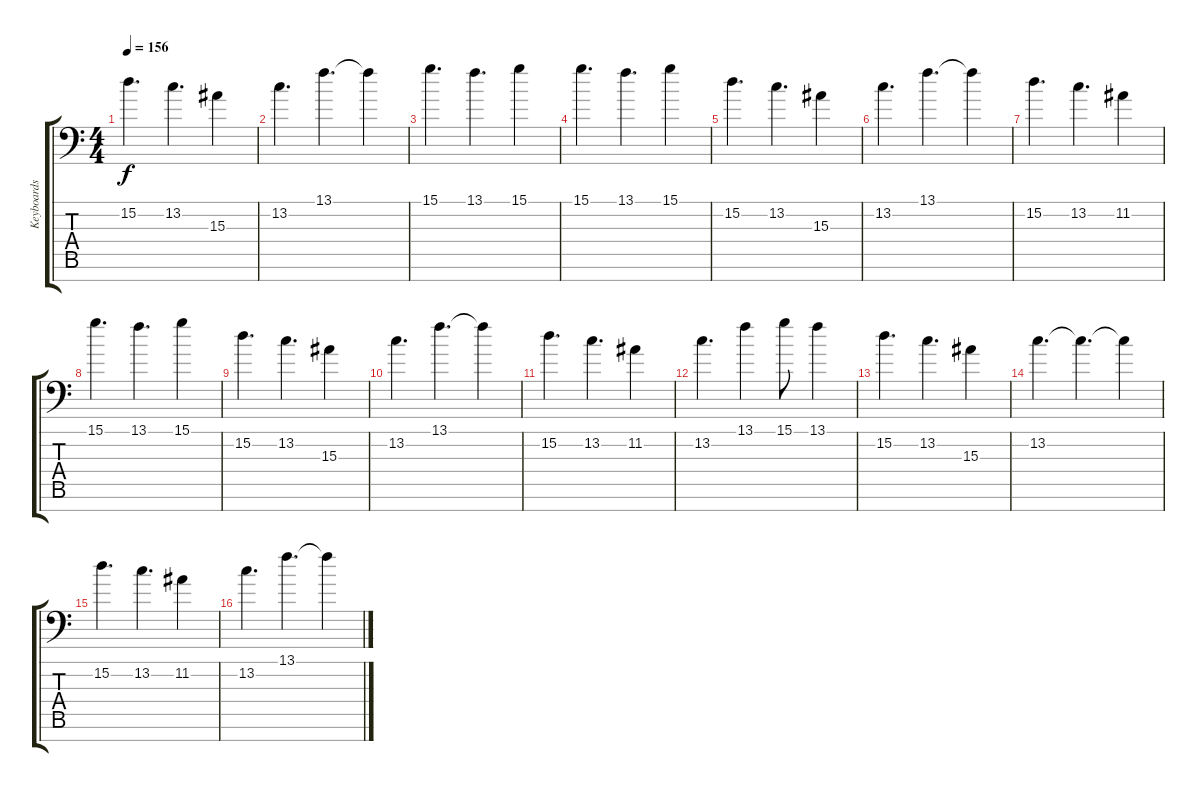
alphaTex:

\track ("Keyboards Lead 1" "Keyboards ") {instrument lead2sawtooth}
\staff {score tabs}
\tuning (E4 B3 G3 D3 A2 E2 G1) {hide}
\ts (4 4)
\tempo 156
\clef f4
\ks c
15.2.4{d dy f} 13.2.4{d} 15.3.4 |
13.2.4{d} 13.1.4{d} 13.1{t}.4 |
15.1.4{d} 13.1.4{d} 15.1.4 |
15.1.4{d} 13.1.4{d} 15.1.4 |
15.2.4{d} 13.2.4{d} 15.3.4 |
13.2.4{d} 13.1.4{d} 13.1{t}.4 |
15.2.4{d} 13.2.4{d} 11.2.4 |
15.1.4{d} 13.1.4{d} 15.1.4 |
15.2.4{d} 13.2.4{d} 15.3.4 |
13.2.4{d} 13.1.4{d} 13.1{t}.4 |
15.2.4{d} 13.2.4{d} 11.2.4 |
13.2.4{d} 13.1.4 15.1.8 13.1.4 |
15.2.4{d} 13.2.4{d} 15.3.4 |
13.2.4{d} 13.2{t}.4{d} 13.2{t}.4 |
15.2.4{d} 13.2.4{d} 11.2.4 |
13.2.4{d} 13.1.4{d} 13.1{t}.4
